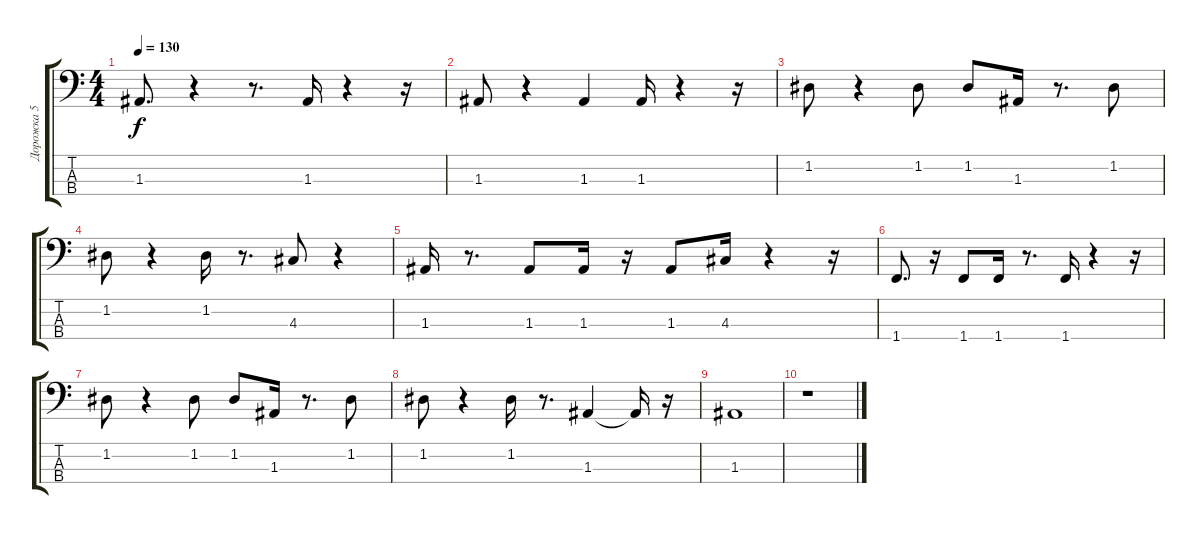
\track ("Дорожка 5" "Дорожка 5") {instrument acousticbass}
\staff {score tabs}
\tuning (G2 D2 A1 E1) {hide}
\ts (4 4)
\tempo 130
\clef f4
\ks c
1.3.8{d dy f} r.4 r.8{d} 1.3.16 r.4 r.16 |
1.3.8 r.4 1.3.4 1.3.16 r.4 r.16 |
1.2.8 r.4 1.2.8 1.2.8 1.3.16 r.8{d} 1.2.8 |
1.2.8 r.4 1.2.16 r.8{d} 4.3.8 r.4 |
1.3.16 r.8{d} 1.3.8 1.3.16 r.16 1.3.8 4.3.16 r.4 r.16 |
1.4.8{d} r.16 1.4.8 1.4.16 r.8{d} 1.4.16 r.4 r.16 |
1.2.8 r.4 1.2.8 1.2.8 1.3.16 r.8{d} 1.2.8 |
1.2.8 r.4 1.2.16 r.8{d} 1.3.4 1.3{t}.16 r.16 |
1.3.1 |
r.1
